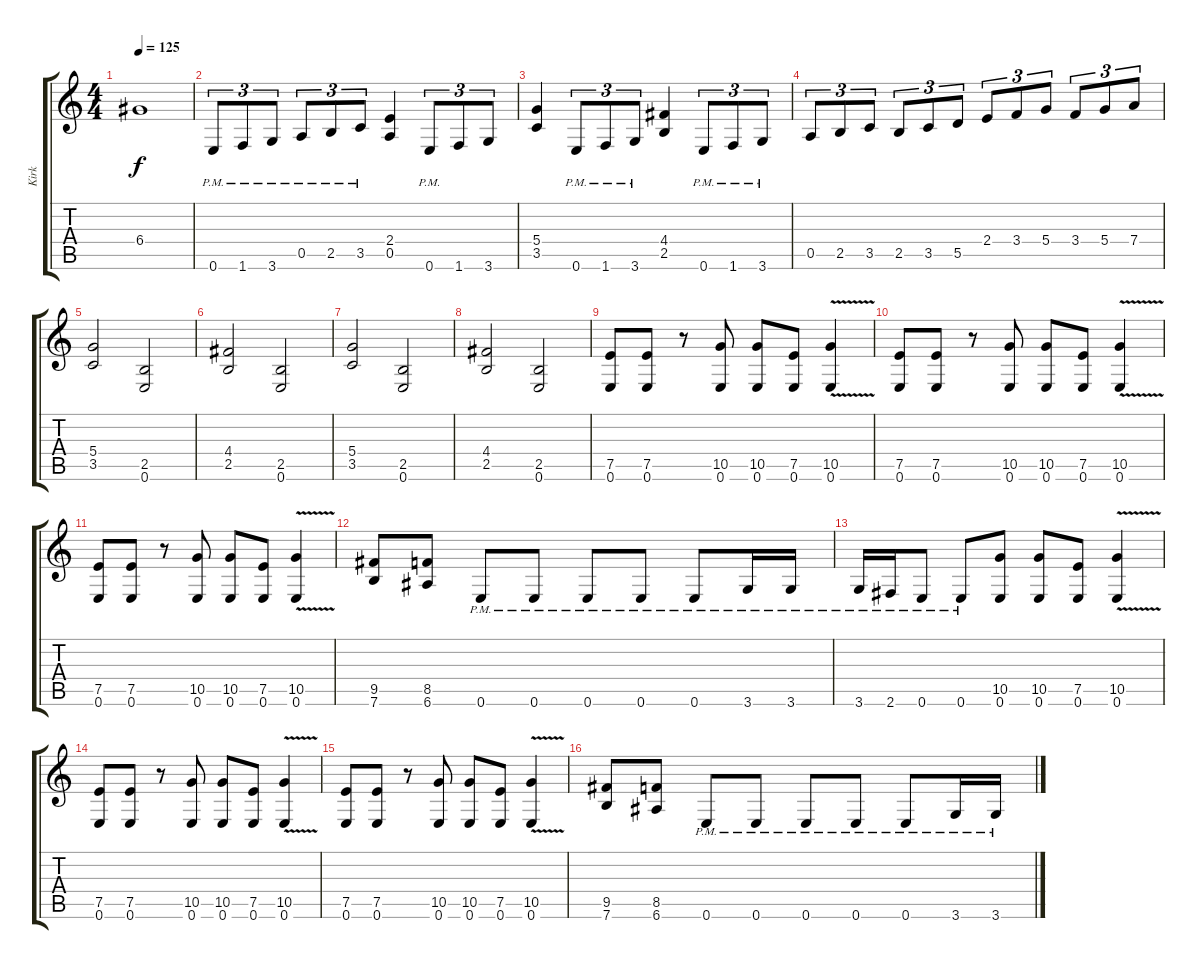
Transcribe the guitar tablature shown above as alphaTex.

\track ("Kirk" "Kirk") {instrument overdrivenguitar}
\staff {score tabs}
\tuning (E4 B3 G3 D3 A2 E2) {hide}
\ts (4 4)
\tempo 125
\clef g2
\ks c
6.4.1{dy f} |
0.6{pm}.8{tu (3 2)} 1.6{pm}.8{tu (3 2)} 3.6{pm}.8{tu (3 2)} 0.5{pm}.8{tu (3 2)} 2.5{pm}.8{tu (3 2)} 3.5{pm}.8{tu (3 2)} (2.4 0.5).4 0.6{pm}.8{tu (3 2)} 1.6.8{tu (3 2)} 3.6.8{tu (3 2)} |
(5.4 3.5).4 0.6{pm}.8{tu (3 2)} 1.6{pm}.8{tu (3 2)} 3.6{pm}.8{tu (3 2)} (4.4 2.5).4 0.6{pm}.8{tu (3 2)} 1.6{pm}.8{tu (3 2)} 3.6{pm}.8{tu (3 2)} |
0.5.8{tu (3 2)} 2.5.8{tu (3 2)} 3.5.8{tu (3 2)} 2.5.8{tu (3 2)} 3.5.8{tu (3 2)} 5.5.8{tu (3 2)} 2.4.8{tu (3 2)} 3.4.8{tu (3 2)} 5.4.8{tu (3 2)} 3.4.8{tu (3 2)} 5.4.8{tu (3 2)} 7.4.8{tu (3 2)} |
(5.4 3.5).2 (2.5 0.6).2 |
(4.4 2.5).2 (2.5 0.6).2 |
(5.4 3.5).2 (2.5 0.6).2 |
(4.4 2.5).2 (2.5 0.6).2 |
(7.5 0.6).8 (7.5 0.6).8 r.8 (10.5 0.6).8 (10.5 0.6).8 (7.5 0.6).8 (10.5{v} 0.6).4 |
(7.5 0.6).8 (7.5 0.6).8 r.8 (10.5 0.6).8 (10.5 0.6).8 (7.5 0.6).8 (10.5{v} 0.6).4 |
(7.5 0.6).8 (7.5 0.6).8 r.8 (10.5 0.6).8 (10.5 0.6).8 (7.5 0.6).8 (10.5{v} 0.6).4 |
(9.5 7.6).8 (8.5 6.6).8 0.6{pm}.8 0.6{pm}.8 0.6{pm}.8 0.6{pm}.8 0.6{pm}.8 3.6{pm}.16 3.6{pm}.16 |
3.6{pm}.16 2.6{pm}.16 0.6{pm}.8 0.6{pm}.8 (10.5 0.6).8 (10.5 0.6).8 (7.5 0.6).8 (10.5{v} 0.6).4 |
(7.5 0.6).8 (7.5 0.6).8 r.8 (10.5 0.6).8 (10.5 0.6).8 (7.5 0.6).8 (10.5{v} 0.6).4 |
(7.5 0.6).8 (7.5 0.6).8 r.8 (10.5 0.6).8 (10.5 0.6).8 (7.5 0.6).8 (10.5{v} 0.6).4 |
(9.5 7.6).8 (8.5 6.6).8 0.6{pm}.8 0.6{pm}.8 0.6{pm}.8 0.6{pm}.8 0.6{pm}.8 3.6{pm}.16 3.6{pm}.16
